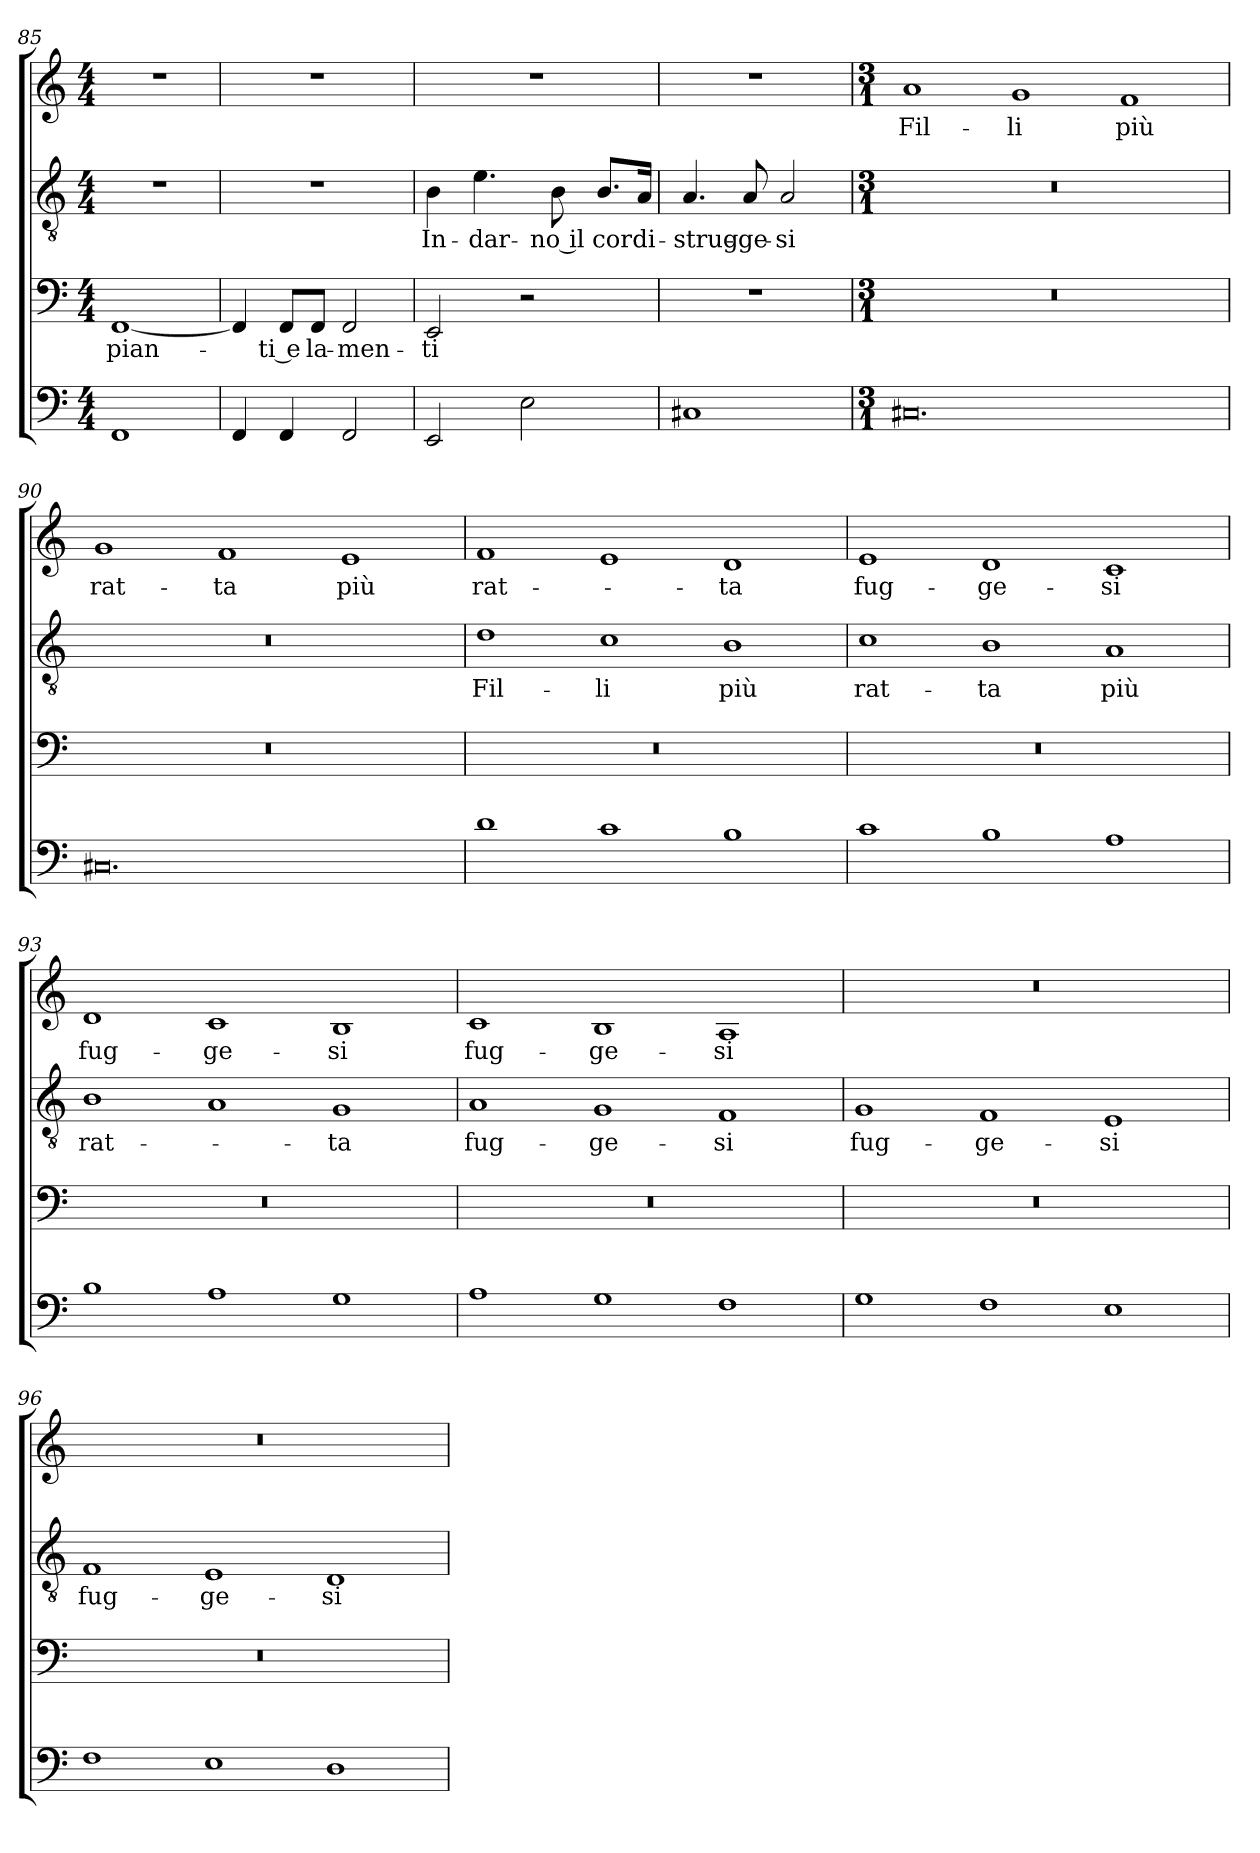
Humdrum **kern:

**kern	**kern	**text	**kern	**text	**kern	**text
*part4	*part3	*part3	*part2	*part2	*part1	*part1
*staff4	*staff3	*staff3	*staff2	*staff2	*staff1	*staff1
*clefF4	*clefF4	*	*clefGv2	*	*clefG2	*
*k[]	*k[]	*	*k[]	*	*k[]	*
*C:	*C:	*	*C:	*	*C:	*
*M4/4	*M4/4	*	*M4/4	*	*M4/4	*
=85	=85	=85	=85	=85	=85	=85
!	!	!LO:LY:b	!	!	!	!
1FF	[1FF	pian-	1r	.	1r	.
=86	=86	=86	=86	=86	=86	=86
4FF/	4FF/]	.	1r	.	1r	.
!	!	!LO:LY:b	!	!	!	!
4FF/	8FF/L	-ti e	.	.	.	.
!	!	!LO:LY:b	!	!	!	!
.	8FF/J	la-	.	.	.	.
!	!	!LO:LY:b	!	!	!	!
2FF/	2FF/	-men-	.	.	.	.
=87	=87	=87	=87	=87	=87	=87
!	!	!LO:LY:b	!	!LO:LY:b	!	!
2EE/	2EE/	-ti	4B\	In-	1r	.
!	!	!	!	!LO:LY:b	!	!
.	.	.	4.e\	-dar-	.	.
2E\	2r	.	.	.	.	.
!	!	!	!	!LO:LY:b	!	!
.	.	.	8B\	-no il	.	.
!	!	!	!	!LO:LY:b	!	!
.	.	.	8.B/L	cor	.	.
!	!	!	!	!LO:LY:b	!	!
.	.	.	16A/Jk	di-	.	.
!!LO:LB:g=z
=88	=88	=88	=88	=88	=88	=88
!	!	!	!	!LO:LY:b	!	!
1C#X	1r	.	4.A/	-strug-	1r	.
!	!	!	!	!LO:LY:b	!	!
.	.	.	8A/	-ge-	.	.
!	!	!	!	!LO:LY:b	!	!
.	.	.	2A/	-si	.	.
=89	=89	=89	=89	=89	=89	=89
*M3/1	*M3/1	*	*M3/1	*	*M3/1	*
!	!	!	!	!	!	!LO:LY:b
0.C#X	0.r	.	0.r	.	1a	Fil-
!	!	!	!	!	!	!LO:LY:b
.	.	.	.	.	1g	-li
!	!	!	!	!	!	!LO:LY:b
.	.	.	.	.	1f	più
=90	=90	=90	=90	=90	=90	=90
!	!	!	!	!	!	!LO:LY:b
0.C#X	0.r	.	0.r	.	1g	rat-
!	!	!	!	!	!	!LO:LY:b
.	.	.	.	.	1f	-ta
!	!	!	!	!	!	!LO:LY:b
.	.	.	.	.	1e	più
=91	=91	=91	=91	=91	=91	=91
!	!	!	!	!LO:LY:b	!	!LO:LY:b
1d	0.r	.	1d	Fil-	1f	rat-
!	!	!	!	!LO:LY:b	!	!
1c	.	.	1c	-li	1e	.
!	!	!	!	!LO:LY:b	!	!LO:LY:b
1B	.	.	1B	più	1d	-ta
!!LO:PB:g=z
=92	=92	=92	=92	=92	=92	=92
!	!	!	!	!LO:LY:b	!	!LO:LY:b
1c	0.r	.	1c	rat-	1e	fug-
!	!	!	!	!LO:LY:b	!	!LO:LY:b
1B	.	.	1B	-ta	1d	-ge-
!	!	!	!	!LO:LY:b	!	!LO:LY:b
1A	.	.	1A	più	1c	-si
=93	=93	=93	=93	=93	=93	=93
!	!	!	!	!LO:LY:b	!	!LO:LY:b
1B	0.r	.	1B	rat-	1d	fug-
!	!	!	!	!	!	!LO:LY:b
1A	.	.	1A	.	1c	-ge-
!	!	!	!	!LO:LY:b	!	!LO:LY:b
1G	.	.	1G	-ta	1B	-si
=94	=94	=94	=94	=94	=94	=94
!	!	!	!	!LO:LY:b	!	!LO:LY:b
1A	0.r	.	1A	fug-	1c	fug-
!	!	!	!	!LO:LY:b	!	!LO:LY:b
1G	.	.	1G	-ge-	1B	-ge-
!	!	!	!	!LO:LY:b	!	!LO:LY:b
1F	.	.	1F	-si	1A	-si
=95	=95	=95	=95	=95	=95	=95
!	!	!	!	!LO:LY:b	!	!
1G	0.r	.	1G	fug-	0.r	.
!	!	!	!	!LO:LY:b	!	!
1F	.	.	1F	-ge-	.	.
!	!	!	!	!LO:LY:b	!	!
1E	.	.	1E	-si	.	.
!!LO:LB:g=z
=96	=96	=96	=96	=96	=96	=96
!	!	!	!	!LO:LY:b	!	!
1F	0.r	.	1F	fug-	0.r	.
!	!	!	!	!LO:LY:b	!	!
1E	.	.	1E	-ge-	.	.
!	!	!	!	!LO:LY:b	!	!
1D	.	.	1D	-si	.	.
=	=	=	=	=	=	=
*-	*-	*-	*-	*-	*-	*-
